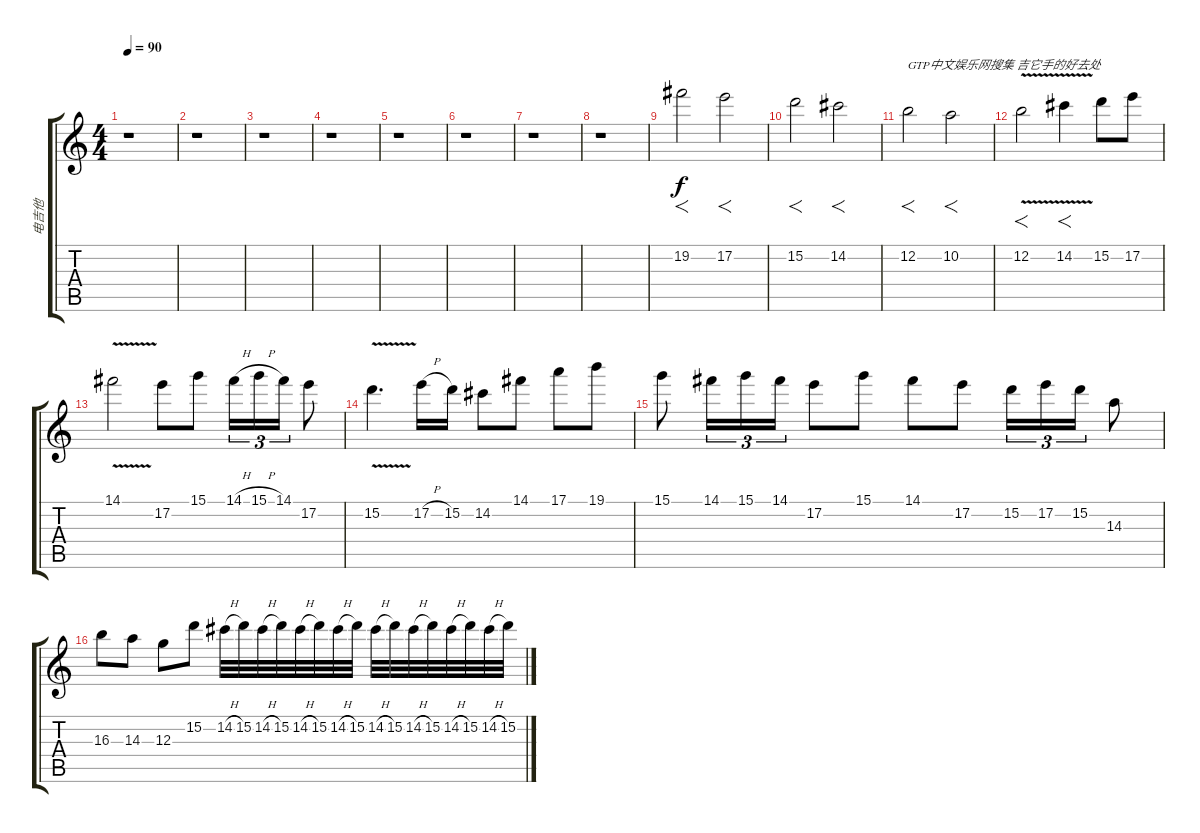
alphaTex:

\track ("电吉他" "电吉他") {instrument distortionguitar}
\staff {score tabs}
\tuning (E4 B3 G3 D3 A2 E2) {hide}
\ts (4 4)
\tempo 90
\clef g2
\ks c
r.1{dy f instrument distortionguitar} |
r.1 |
r.1 |
r.1 |
r.1 |
r.1 |
r.1 |
r.1 |
19.2.2{f} 17.2.2{f} |
15.2.2{f} 14.2.2{f} |
12.2.2{f txt "GTP中文娱乐网搜集 吉它手的好去处"} 10.2.2{f} |
12.2{v}.2{f} 14.2{v}.4{f} 15.2.8 17.2.8 |
14.1{v}.2 17.2.8 15.1.8 14.1{h}.16{tu (3 2)} 15.1{h}.16{tu (3 2)} 14.1.16{tu (3 2)} 17.2.8 |
15.2{v}.4{d} 17.2{h}.16 15.2.16 14.2.8 14.1.8 17.1.8 19.1.8 |
15.1.8 14.1.16{tu (3 2)} 15.1.16{tu (3 2)} 14.1.16{tu (3 2)} 17.2.8 15.1.8 14.1.8 17.2.8 15.2.16{tu (3 2)} 17.2.16{tu (3 2)} 15.2.16{tu (3 2)} 14.3.8 |
16.3.8 14.3.8 12.3.8 15.2.8 14.2{h}.32 15.2.32 14.2{h}.32 15.2.32 14.2{h}.32 15.2.32 14.2{h}.32 15.2.32 14.2{h}.32 15.2.32 14.2{h}.32 15.2.32 14.2{h}.32 15.2.32 14.2{h}.32 15.2.32
